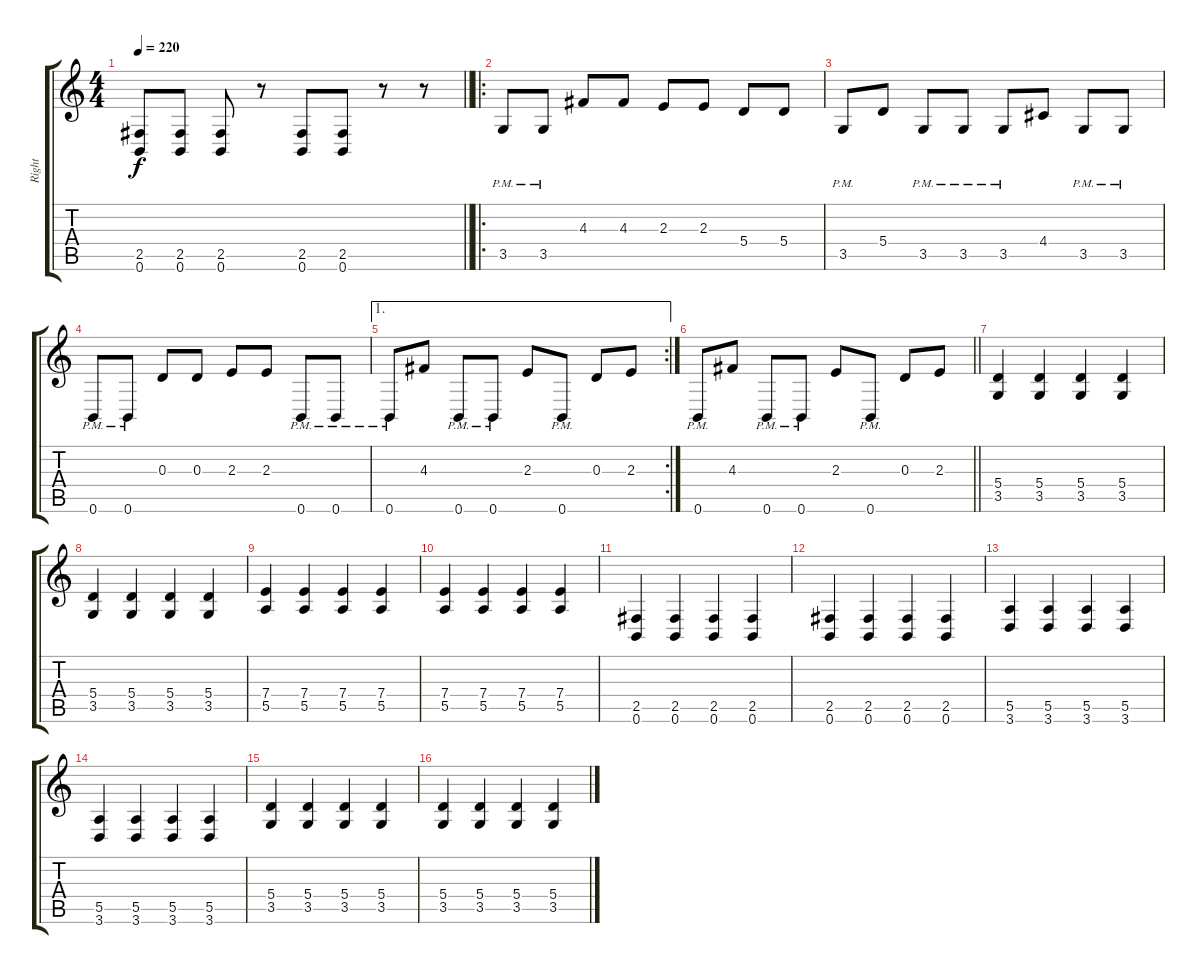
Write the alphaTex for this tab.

\track ("Right" "Right") {instrument distortionguitar}
\staff {score tabs}
\tuning (B3 Gb3 D3 A2 E2 B1) {hide}
\ts (4 4)
\tempo 220
\clef g2
\barLineRight lightlight
\ks c
(2.5 0.6).8{dy f} (2.5 0.6).8 (2.5 0.6).8 r.8 (2.5 0.6).8 (2.5 0.6).8 r.8 r.8 |
\ro
3.5{pm}.8 3.5{pm}.8 4.3.8 4.3.8 2.3.8 2.3.8 5.4.8 5.4.8 |
3.5{pm}.8 5.4.8 3.5{pm}.8 3.5{pm}.8 3.5{pm}.8 4.4.8 3.5{pm}.8 3.5{pm}.8 |
0.6{pm}.8 0.6{pm}.8 0.3.8 0.3.8 2.3.8 2.3.8 0.6{pm}.8 0.6{pm}.8 |
\ae 1
\rc 2
0.6{pm}.8 4.3.8 0.6{pm}.8 0.6{pm}.8 2.3.8 0.6{pm}.8 0.3.8 2.3.8 |
\barLineRight lightlight
0.6{pm}.8 4.3.8 0.6{pm}.8 0.6{pm}.8 2.3.8 0.6{pm}.8 0.3.8 2.3.8 |
(5.4 3.5).4 (5.4 3.5).4 (5.4 3.5).4 (5.4 3.5).4 |
(5.4 3.5).4 (5.4 3.5).4 (5.4 3.5).4 (5.4 3.5).4 |
(7.4 5.5).4 (7.4 5.5).4 (7.4 5.5).4 (7.4 5.5).4 |
(7.4 5.5).4 (7.4 5.5).4 (7.4 5.5).4 (7.4 5.5).4 |
(2.5 0.6).4 (2.5 0.6).4 (2.5 0.6).4 (2.5 0.6).4 |
(2.5 0.6).4 (2.5 0.6).4 (2.5 0.6).4 (2.5 0.6).4 |
(5.5 3.6).4 (5.5 3.6).4 (5.5 3.6).4 (5.5 3.6).4 |
(5.5 3.6).4 (5.5 3.6).4 (5.5 3.6).4 (5.5 3.6).4 |
(5.4 3.5).4 (5.4 3.5).4 (5.4 3.5).4 (5.4 3.5).4 |
(5.4 3.5).4 (5.4 3.5).4 (5.4 3.5).4 (5.4 3.5).4
